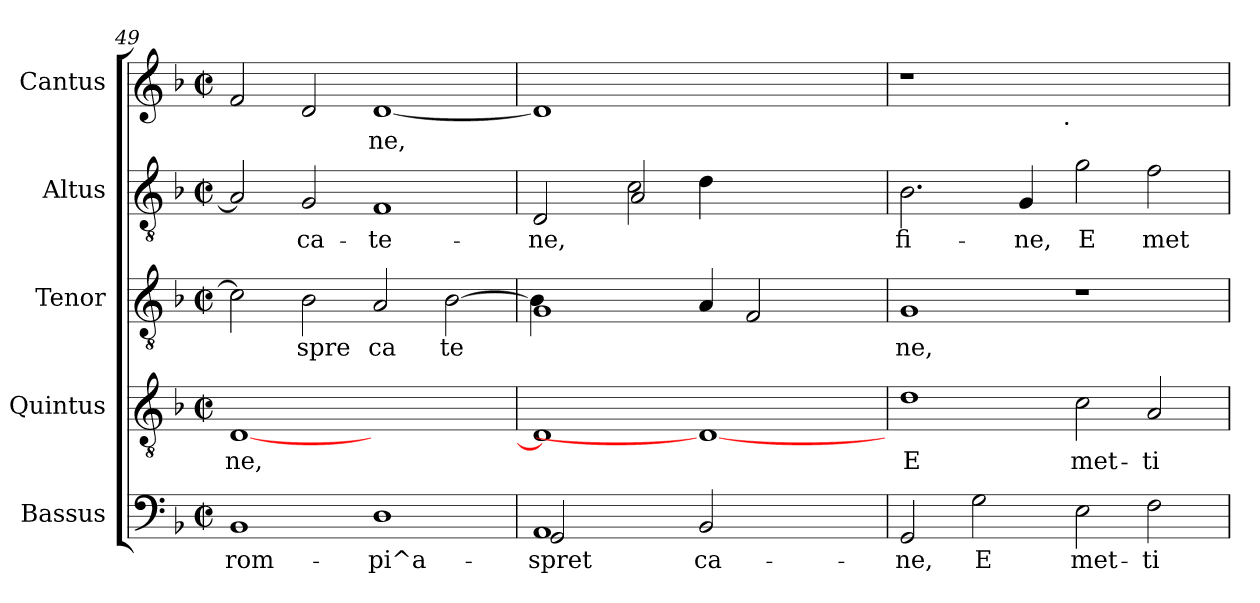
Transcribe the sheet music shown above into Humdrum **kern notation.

**kern	**text	**kern	**text	**kern	**text	**kern	**text	**kern	**text
*part5	*part5	*part4	*part4	*part3	*part3	*part2	*part2	*part1	*part1
*staff5	*staff5	*staff4	*staff4	*staff3	*staff3	*staff2	*staff2	*staff1	*staff1
*I"Bassus	*	*I"Quintus	*	*I"Tenor	*	*I"Altus	*	*I"Cantus	*
*clefF4	*	*clefGv2	*	*clefGv2	*	*clefGv2	*	*clefG2	*
*k[b-]	*	*k[b-]	*	*k[b-]	*	*k[b-]	*	*k[b-]	*
*F:	*	*F:	*	*F:	*	*F:	*	*F:	*
*M2/2	*	*M2/2	*	*M2/2	*	*M2/2	*	*M2/2	*
*met(c|)	*	*met(c|)	*	*met(c|)	*	*met(c|)	*	*met(c|)	*
=49	=49	=49	=49	=49	=49	=49	=49	=49	=49
!	!LO:LY:b:cj	!	!LO:LY:b:cj	!	!LO:LY:b:cj	!	!LO:LY:b:cj	!	!LO:LY:b:cj
1BB-	rom-	[<1D	-ne,	2c\]	.	2A/]	.	2f/	.
!	!	!	!	!	!LO:LY:b:cj	!	!LO:LY:b:cj	!	!LO:LY:b:cj
.	.	.	.	2B-\	spre	2G/	ca-	2d/	.
!	!LO:LY:b:cj	!	!	!	!LO:LY:b:cj	!	!LO:LY:b:cj	!	!LO:LY:b:cj
1D	-pi^a-	1ryy	.	2A/	ca	1F	-te-	[<1d	ne,
!	!	!	!	!	!LO:LY:b:cj	!	!	!	!
.	.	.	.	[>2B-\	te	.	.	.	.
=50	=50	=50	=50	=50	=50	=50	=50	=50	=50
*^	*	*	*	*	*	*	*	*	*
!	!	!LO:LY:b:cj	!	!LO:LY:b:cj	!	!LO:LY:b:cj	!	!LO:LY:b:cj	!	!LO:LY:b:cj
*	*	*	*	*	*^	*	*^	*	*	*
1AA	2GG/	-spret	1D]	.	1G	4B-\]	.	2D/	2ryy	-ne,	1d]	.
.	.	.	.	.	.	4ryy	.	.	.	.	.	.
.	2ryy	.	.	.	.	1.ryy	.	2c\	2A/	.	.	.
!	!	!LO:LY:b:cj	!	!	!	!	!LO:LY:b:cj	!	!	!LO:LY:b:cj	!	!
2BB-/	1ryy	ca-	1D_	.	4A/	.	.	4d\	2.ryy	.	1ryy	.
!	!	!	!	!	!	!	!LO:LY:b:cj	!	!	!	!	!
.	.	.	.	.	2F/	.	.	2.ryy	.	.	.	.
2ryy	.	.	.	.	.	.	.	.	.	.	.	.
.	.	.	.	.	4ryy	.	.	.	4ryy	.	.	.
*v	*v	*	*	*	*v	*v	*	*	*	*	*	*
=51	=51	=51	=51	=51	=51	=51	=51	=51	=51	=51
!	!LO:LY:b:cj	!	!LO:LY:b:cj	!	!LO:LY:b:cj	!	!	!LO:LY:b:cj	!	!
*	*	*	*	*	*	*v	*v	*	*^	*
2GG/	-ne,	1d	E	1G	ne,	2.B-\	fi-	1r	2ryy	.
!	!LO:LY:b:cj	!	!	!	!	!	!	!	!	!
2G\	E	.	.	.	.	.	.	.	4...ryy	.
!	!	!	!	!	!	!	!LO:LY:b:cj	!	!	!
.	.	.	.	.	.	4G/	-ne,	.	.	.
!	!	!	!	!	!	!	!	!	!LO:TX:b:t=.	!
.	.	.	.	.	.	.	.	.	1ryy	.
!	!LO:LY:b:cj	!	!LO:LY:b:cj	!	!	!	!LO:LY:b:cj	!	!	!
2E\	met-	2c\	met-	1r	.	2g\	E	1ryy	.	.
!	!LO:LY:b:cj	!	!LO:LY:b:cj	!	!	!	!LO:LY:b:cj	!	!	!
2F\	-ti	2A/	-ti	.	.	2f\	met-	.	.	.
.	.	.	.	.	.	.	.	.	32ryy	.
*	*	*	*	*	*	*	*	*v	*v	*
=	=	=	=	=	=	=	=	=	=
*-	*-	*-	*-	*-	*-	*-	*-	*-	*-
